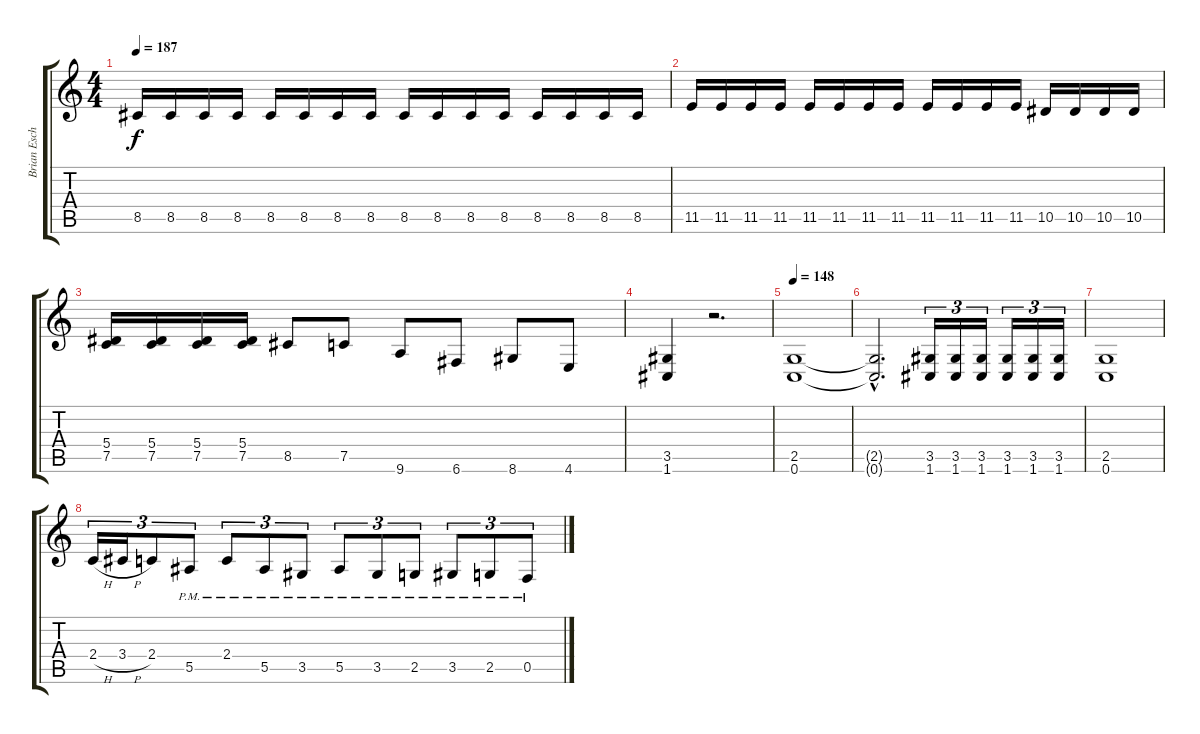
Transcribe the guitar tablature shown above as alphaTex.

\track ("Brian Eschbach (Lead Guitar)" "Brian Esch") {instrument distortionguitar}
\staff {score tabs}
\tuning (C4 G3 Eb3 Bb2 F2 C2) {hide}
\ts (4 4)
\tempo 187
\clef g2
\ks c
8.5.16{dy f} 8.5.16 8.5.16 8.5.16 8.5.16 8.5.16 8.5.16 8.5.16 8.5.16 8.5.16 8.5.16 8.5.16 8.5.16 8.5.16 8.5.16 8.5.16 |
11.5.16 11.5.16 11.5.16 11.5.16 11.5.16 11.5.16 11.5.16 11.5.16 11.5.16 11.5.16 11.5.16 11.5.16 10.5.16 10.5.16 10.5.16 10.5.16 |
(5.4 7.5).16{volume 15 balance 16 instrument distortionguitar} (5.4 7.5).16 (5.4 7.5).16 (5.4 7.5).16 8.5.8 7.5.8 9.6.8 6.6.8 8.6.8 4.6.8 |
(3.5 1.6).4 r.2{d} |
\tempo 148
(2.5 0.6).1 |
(2.5{hac t} 0.6{hac t}).2{d} (3.5 1.6).16{tu (3 2)} (3.5 1.6).16{tu (3 2)} (3.5 1.6).16{tu (3 2)} (3.5 1.6).16{tu (3 2)} (3.5 1.6).16{tu (3 2)} (3.5 1.6).16{tu (3 2)} |
(2.5 0.6).1 |
2.4{h}.16{tu (3 2)} 3.4{h}.16{tu (3 2)} 2.4.8{tu (3 2)} 5.5{pm}.8{tu (3 2)} 2.4{pm}.8{tu (3 2)} 5.5{pm}.8{tu (3 2)} 3.5{pm}.8{tu (3 2)} 5.5{pm}.8{tu (3 2)} 3.5{pm}.8{tu (3 2)} 2.5{pm}.8{tu (3 2)} 3.5{pm}.8{tu (3 2)} 2.5{pm}.8{tu (3 2)} 0.5{pm}.8{tu (3 2)}
